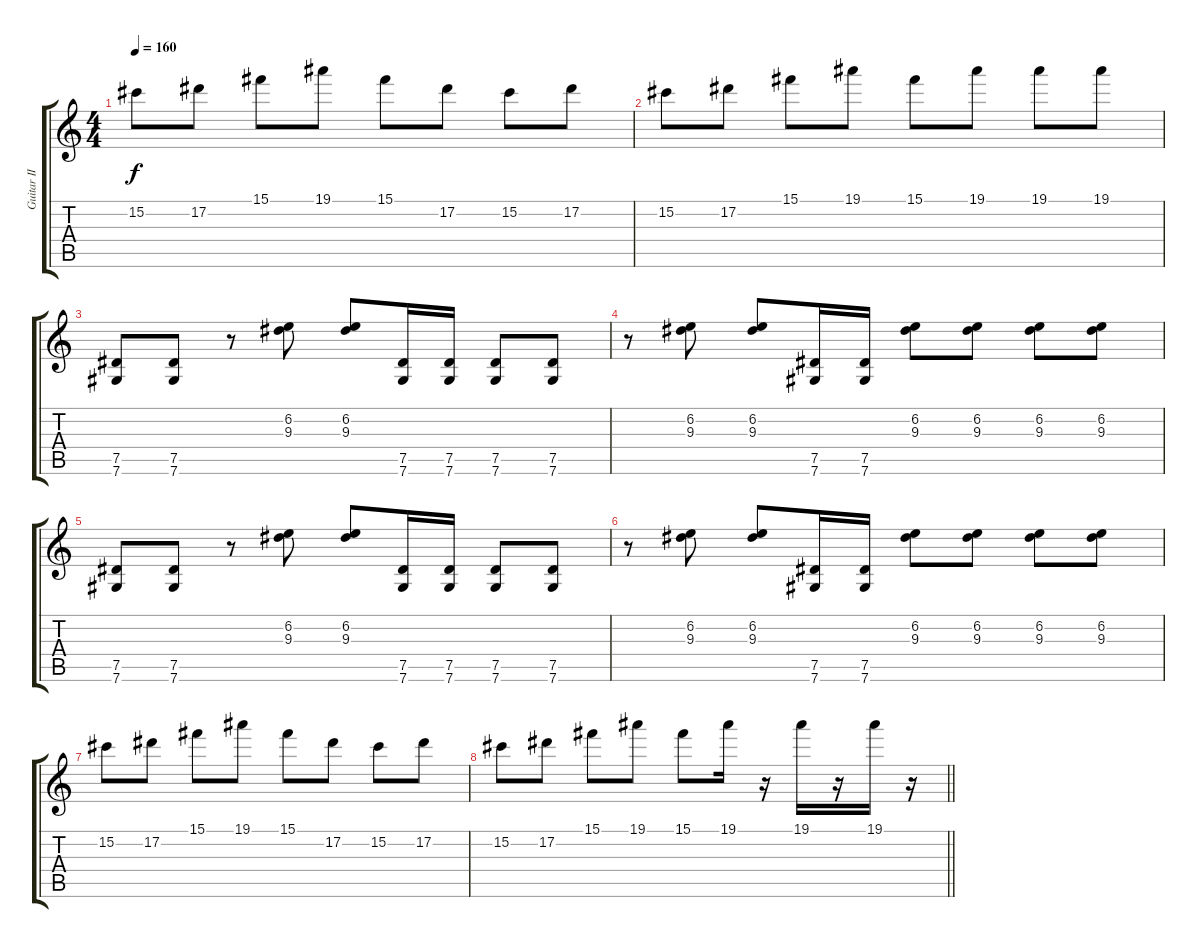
\track ("Guitar II" "Guitar II") {instrument distortionguitar}
\staff {score tabs}
\tuning (Eb4 Bb3 Gb3 Db3 Ab2 Db2) {hide}
\ts (4 4)
\tempo 160
\clef g2
\ks c
15.2.8{dy f} 17.2.8 15.1.8 19.1.8 15.1.8 17.2.8 15.2.8 17.2.8 |
15.2.8 17.2.8 15.1.8 19.1.8 15.1.8 19.1.8 19.1.8 19.1.8 |
(7.5 7.6).8 (7.5 7.6).8 r.8 (6.2 9.3).8 (6.2 9.3).8 (7.5 7.6).16 (7.5 7.6).16 (7.5 7.6).8 (7.5 7.6).8 |
r.8 (6.2 9.3).8 (6.2 9.3).8 (7.5 7.6).16 (7.5 7.6).16 (6.2 9.3).8 (6.2 9.3).8 (6.2 9.3).8 (6.2 9.3).8 |
(7.5 7.6).8 (7.5 7.6).8 r.8 (6.2 9.3).8 (6.2 9.3).8 (7.5 7.6).16 (7.5 7.6).16 (7.5 7.6).8 (7.5 7.6).8 |
r.8 (6.2 9.3).8 (6.2 9.3).8 (7.5 7.6).16 (7.5 7.6).16 (6.2 9.3).8 (6.2 9.3).8 (6.2 9.3).8 (6.2 9.3).8 |
15.2.8 17.2.8 15.1.8 19.1.8 15.1.8 17.2.8 15.2.8 17.2.8 |
\barLineRight lightlight
15.2.8 17.2.8 15.1.8 19.1.8 15.1.8 19.1.16 r.16 19.1.16 r.16 19.1.16 r.16
